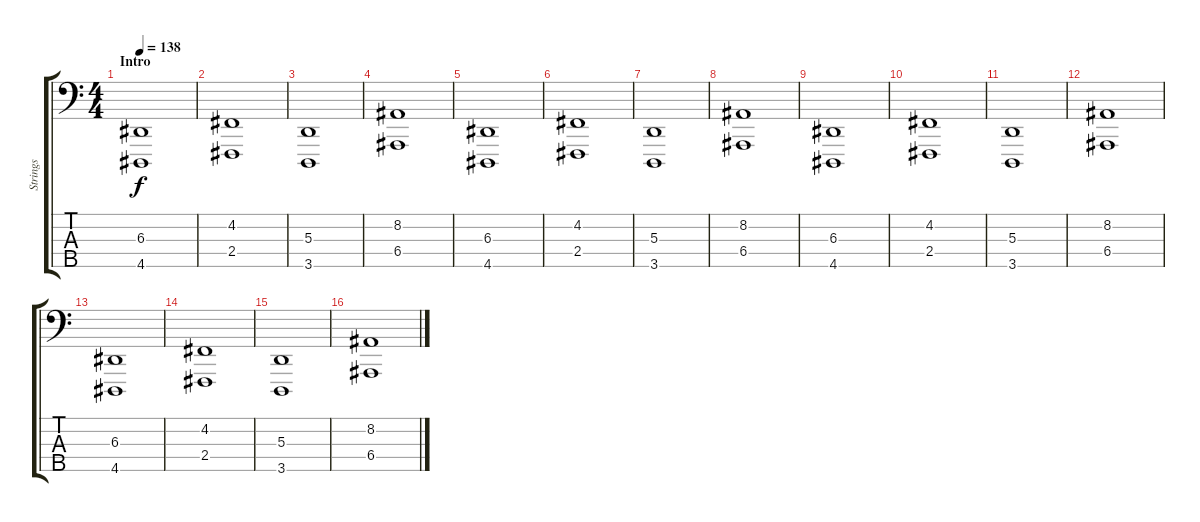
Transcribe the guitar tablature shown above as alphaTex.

\track ("Strings" "Strings") {instrument stringensemble1}
\staff {score tabs}
\tuning (G2 D2 A1 E1 B0) {hide}
\ts (4 4)
\section ("" "Intro ")
\tempo 138
\clef f4
\ks c
(6.3 4.5).1{dy f instrument stringensemble1} |
(4.2 2.4).1 |
(5.3 3.5).1 |
(8.2 6.4).1 |
(6.3 4.5).1 |
(4.2 2.4).1 |
(5.3 3.5).1 |
(8.2 6.4).1 |
(6.3 4.5).1 |
(4.2 2.4).1 |
(5.3 3.5).1 |
(8.2 6.4).1 |
(6.3 4.5).1 |
(4.2 2.4).1 |
(5.3 3.5).1 |
(8.2 6.4).1
